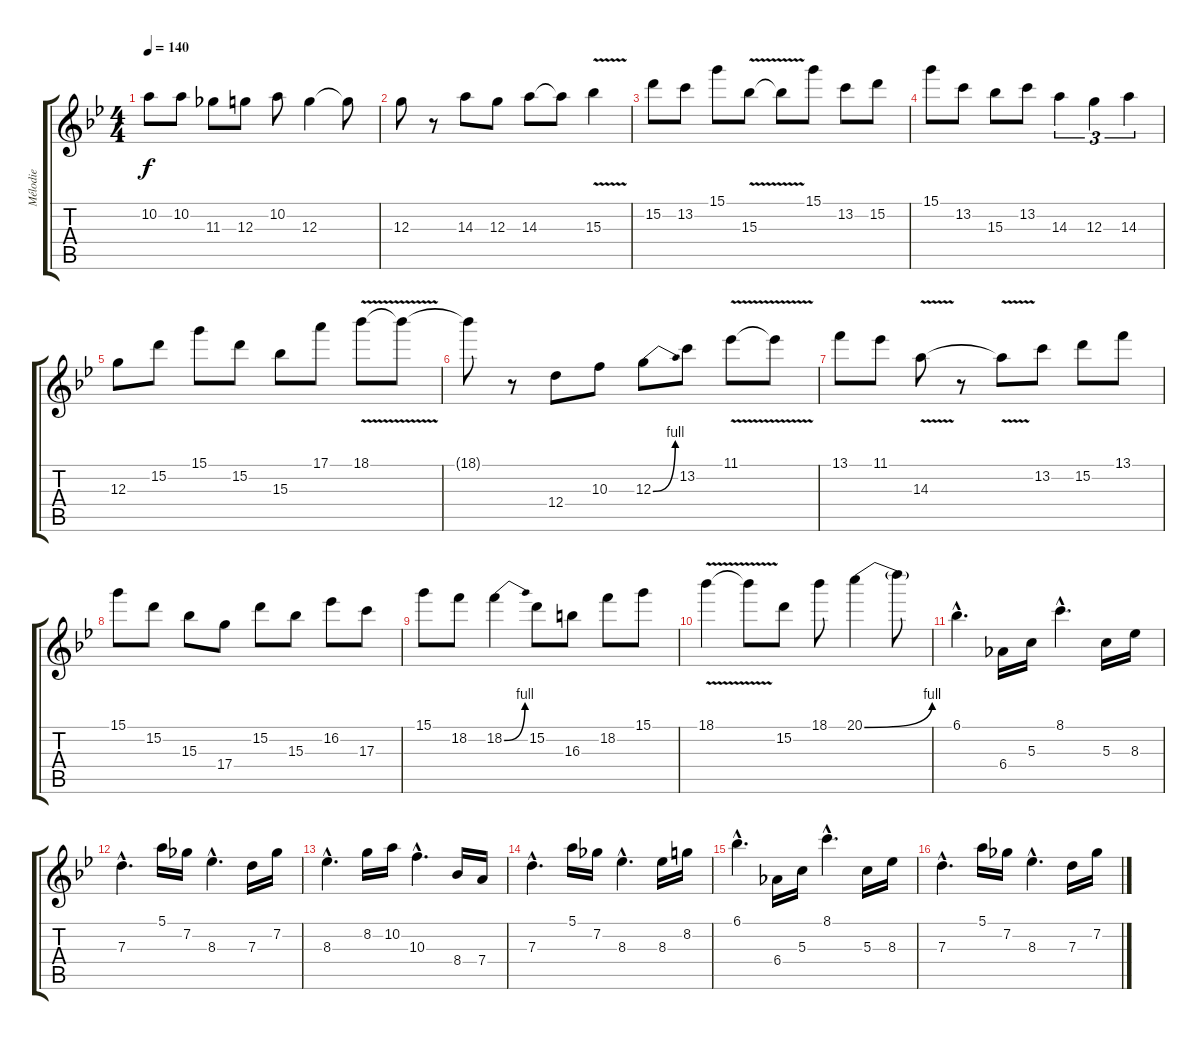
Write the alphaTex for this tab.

\track ("Mélodie" "Mélodie") {instrument acousticguitarnylon}
\staff {score tabs}
\tuning (E4 B3 G3 D3 A2 E2) {hide}
\ts (4 4)
\tempo 140
\clef g2
\ks gminor
10.2.8{dy f} 10.2.8 11.3.8 12.3.8 10.2.8 12.3.4 12.3{t}.8 |
12.3.8 r.8 14.3.8 12.3.8 14.3.8 14.3{t}.8 15.3{v}.4 |
15.2.8 13.2.8 15.1.8 15.3{v}.8 15.3{t}.8 15.1.8 13.2.8 15.2.8 |
15.1.8 13.2.8 15.3.8 13.2.8 14.3.4{tu (3 2)} 12.3.4{tu (3 2)} 14.3.4{tu (3 2)} |
12.3.8 15.2.8 15.1.8 15.2.8 15.3.8 17.1.8 18.1{v}.8 18.1{t}.8 |
18.1{t}.8 r.8 12.4.8 10.3.8 12.3{be (bend 0 0 60 4)}.8 13.2.8 11.1{v}.8 11.1{t}.8 |
13.1.8 11.1.8 14.3{v}.8 r.8 14.3{t}.8 13.2.8 15.2.8 13.1.8 |
15.1.8 15.2.8 15.3.8 17.4.8 15.2.8 15.3.8 16.2.8 17.3.8 |
15.1.8 18.2.8 18.2{be (bend 0 0 60 4)}.4 15.2.8 16.3.8 18.2.8 15.1.8 |
18.1{v}.4 18.1{t}.8 15.2.8 18.1.8 20.1{be (bend 0 0 60 4)}.4 20.1{t}.8 |
6.1{hac}.4{d} 6.4.16 5.3.16 8.1{hac}.4{d} 5.3.16 8.3.16 |
7.3{hac}.4{d} 5.1.16 7.2.16 8.3{hac}.4{d} 7.3.16 7.2.16 |
8.3{hac}.4{d} 8.2.16 10.2.16 10.3{hac}.4{d} 8.4.16 7.4.16 |
7.3{hac}.4{d} 5.1.16 7.2.16 8.3{hac}.4{d} 8.3.16 8.2.16 |
6.1{hac}.4{d} 6.4.16 5.3.16 8.1{hac}.4{d} 5.3.16 8.3.16 |
7.3{hac}.4{d} 5.1.16 7.2.16 8.3{hac}.4{d} 7.3.16 7.2.16
